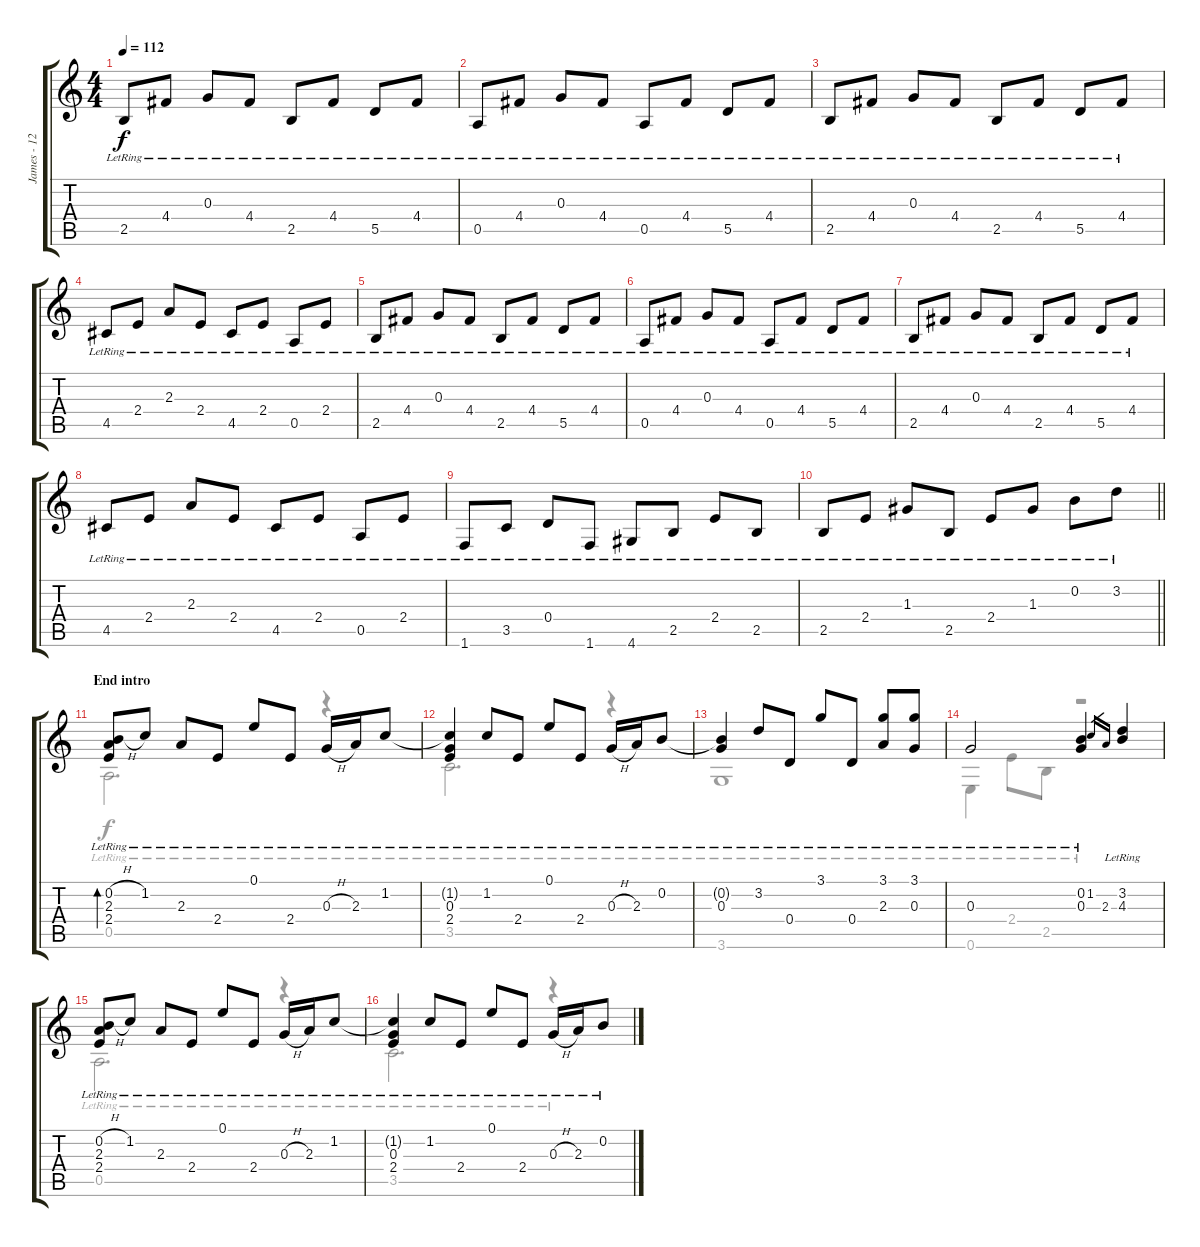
\track ("James - 12 String Acoustic" "James - 12") {instrument acousticguitarsteel}
\staff {score tabs}
\tuning (E4 B3 G3 D3 A2 E2) {hide}
\voice
\ts (4 4)
\tempo 112
\clef g2
\ks c
2.5{lr}.8{dy f} 4.4{lr}.8 0.3{lr}.8 4.4{lr}.8 2.5{lr}.8 4.4{lr}.8 5.5{lr}.8 4.4{lr}.8 |
0.5{lr}.8 4.4{lr}.8 0.3{lr}.8 4.4{lr}.8 0.5{lr}.8 4.4{lr}.8 5.5{lr}.8 4.4{lr}.8 |
2.5{lr}.8 4.4{lr}.8 0.3{lr}.8 4.4{lr}.8 2.5{lr}.8 4.4{lr}.8 5.5{lr}.8 4.4{lr}.8 |
4.5{lr}.8 2.4{lr}.8 2.3{lr}.8 2.4{lr}.8 4.5{lr}.8 2.4{lr}.8 0.5{lr}.8 2.4{lr}.8 |
2.5{lr}.8 4.4{lr}.8 0.3{lr}.8 4.4{lr}.8 2.5{lr}.8 4.4{lr}.8 5.5{lr}.8 4.4{lr}.8 |
0.5{lr}.8 4.4{lr}.8 0.3{lr}.8 4.4{lr}.8 0.5{lr}.8 4.4{lr}.8 5.5{lr}.8 4.4{lr}.8 |
2.5{lr}.8 4.4{lr}.8 0.3{lr}.8 4.4{lr}.8 2.5{lr}.8 4.4{lr}.8 5.5{lr}.8 4.4{lr}.8 |
4.5{lr}.8 2.4{lr}.8 2.3{lr}.8 2.4{lr}.8 4.5{lr}.8 2.4{lr}.8 0.5{lr}.8 2.4{lr}.8 |
1.6{lr}.8{volume 14} 3.5{lr}.8 0.4{lr}.8 1.6{lr}.8 4.6{lr}.8 2.5{lr}.8 2.4{lr}.8 2.5{lr}.8 |
\barLineRight lightlight
2.5{lr}.8 2.4{lr}.8 1.3{lr}.8 2.5{lr}.8 2.4{lr}.8 1.3{lr}.8 0.2{lr}.8 3.2{lr}.8 |
\section ("" "End intro")
(0.2{h lr} 2.3{lr} 2.4{lr}).8{bd 120} 1.2{lr}.8 2.3{lr}.8 2.4{lr}.8 0.1{lr}.8 2.4{lr}.8 0.3{h lr}.16 2.3{lr}.16 1.2{lr}.8 |
(1.2{t} 0.3{lr} 2.4{lr}).4 1.2{lr}.8 2.4{lr}.8 0.1{lr}.8 2.4{lr}.8 0.3{h lr}.16 2.3{lr}.16 0.2{lr}.8 |
(0.2{t} 0.3{lr}).4 3.2{lr}.8 0.4{lr}.8 3.1{lr}.8 0.4{lr}.8 (3.1 2.3{lr}).8 (3.1 0.3{lr}).8 |
0.3{lr}.2 (0.2{lr} 0.3{lr}).4 1.2.16{gr} 2.3.16{gr} (3.2{lr} 4.3{lr}).4 |
(0.2{h lr} 2.3{lr} 2.4{lr}).8 1.2{lr}.8 2.3{lr}.8 2.4{lr}.8 0.1{lr}.8 2.4{lr}.8 0.3{h lr}.16 2.3{lr}.16 1.2{lr}.8 |
(1.2{t} 0.3{lr} 2.4{lr}).4 1.2{lr}.8 2.4{lr}.8 0.1{lr}.8 2.4{lr}.8 0.3{h lr}.16 2.3{lr}.16 0.2{lr}.8
\voice
\clef g2
\ottava regular
\simile none
\ks c
|
|
|
|
|
|
|
|
|
\barLineRight lightlight
|
0.5{lr}.2{d} r.4 |
3.5{lr}.2{d} r.4 |
3.6{lr}.1 |
0.6{lr}.4 2.4{lr}.8 2.5{lr}.8 r.2 |
0.5{lr}.2{d} r.4 |
3.5{lr}.2{d} r.4
